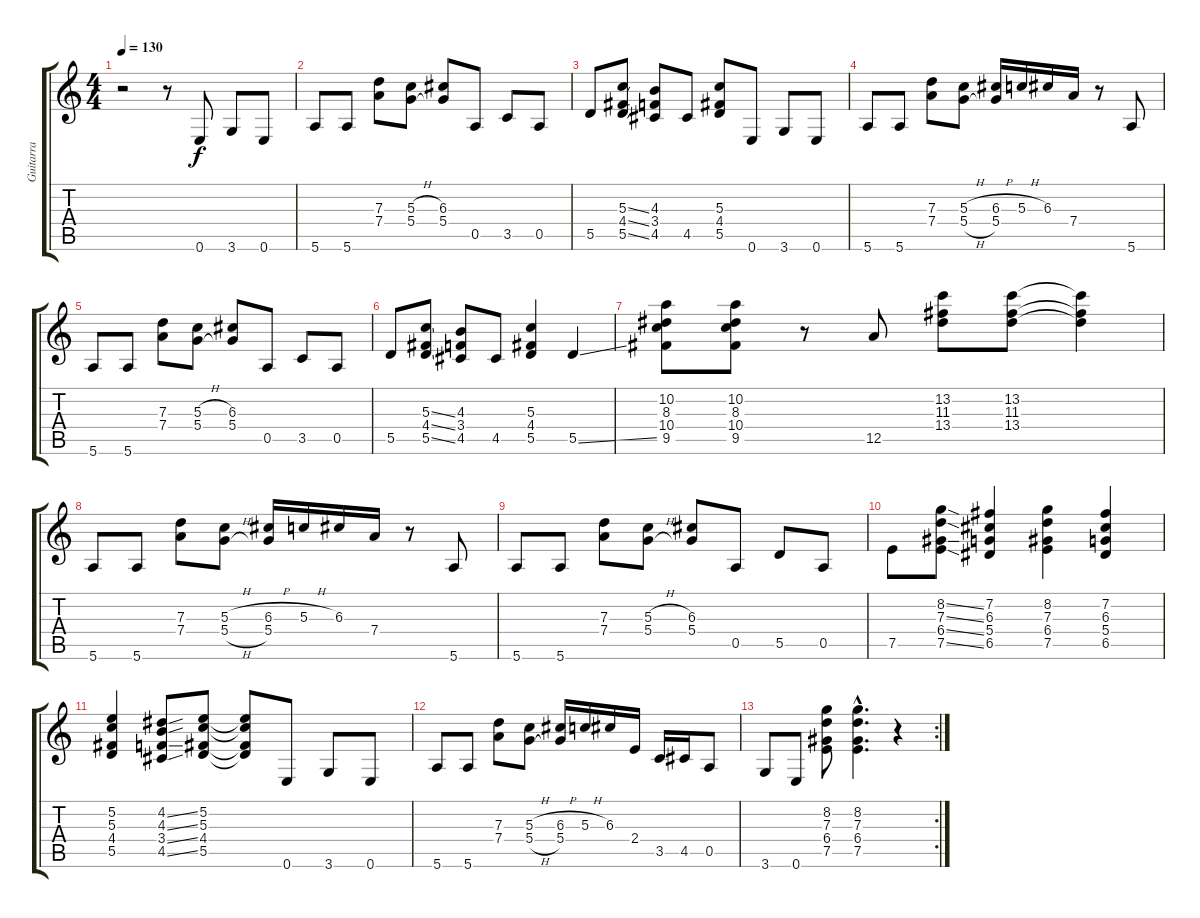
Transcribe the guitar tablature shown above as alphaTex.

\track ("Guitarra " "Guitarra ") {instrument electricguitarclean}
\staff {score tabs}
\tuning (E4 B3 G3 D3 A2 E2) {hide}
\ts (4 4)
\tempo 130
\clef g2
\ks c
r.2{dy f instrument electricguitarclean} r.8 0.6.8 3.6.8 0.6.8 |
5.6.8 5.6.8 (7.3 7.4).8 (5.3{h} 5.4{h}).8 (6.3 5.4).8 0.5.8 3.5.8 0.5.8 |
5.5.8 (5.3{ss} 4.4{ss} 5.5{ss}).8 (4.3 3.4 4.5).8 4.5.8 (5.3 4.4 5.5).8 0.6.8 3.6.8 0.6.8 |
5.6.8 5.6.8 (7.3 7.4).8 (5.3{h} 5.4{h}).8 (6.3{h} 5.4).16 5.3{h}.16 6.3.16 7.4.16 r.8 5.6.8 |
5.6.8 5.6.8 (7.3 7.4).8 (5.3{h} 5.4{h}).8 (6.3 5.4).8 0.5.8 3.5.8 0.5.8 |
5.5.8 (5.3{ss} 4.4{ss} 5.5{ss}).8 (4.3 3.4 4.5).8 4.5.8 (5.3 4.4 5.5).4 5.5{ss}.4 |
(10.2 8.3 10.4 9.5).8 (10.2 8.3 10.4 9.5).8 r.8 12.5.8 (13.2 11.3 13.4).8 (13.2 11.3 13.4).8 (13.2{t} 11.3{t} 13.4{t}).4 |
5.6.8 5.6.8 (7.3 7.4).8 (5.3{h} 5.4{h}).8 (6.3{h} 5.4).16 5.3{h}.16 6.3.16 7.4.16 r.8 5.6.8 |
5.6.8 5.6.8 (7.3 7.4).8 (5.3{h} 5.4{h}).8 (6.3 5.4).8 0.5.8 5.5.8 0.5.8 |
7.5.8 (8.2{ss} 7.3{ss} 6.4{ss} 7.5{ss}).8 (7.2 6.3 5.4 6.5).4 (8.2 7.3 6.4 7.5).4 (7.2 6.3 5.4 6.5).4 |
(5.2 5.3 4.4 5.5).4 (4.2{ss} 4.3{ss} 3.4{ss} 4.5{ss}).8 (5.2 5.3 4.4 5.5).8 (5.2{t} 5.3{t} 4.4{t} 5.5{t}).8 0.6.8 3.6.8 0.6.8 |
5.6.8 5.6.8 (7.3 7.4).8 (5.3{h} 5.4{h}).8 (6.3{h} 5.4).16 5.3{h}.16 6.3.16 2.4.16 3.5.16 4.5.16 0.5.8 |
\rc 2
3.6.8 0.6.8 (8.2 7.3 6.4 7.5).8 (8.2{hac} 7.3{hac} 6.4{hac} 7.5{hac}).4{d} r.4
